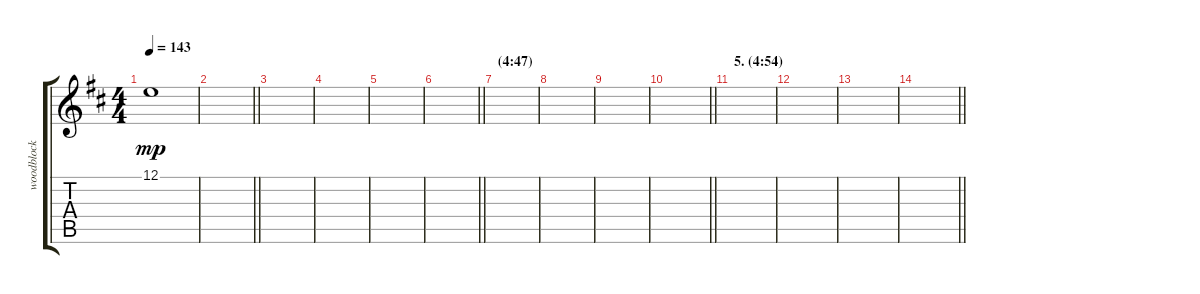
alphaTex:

\track ("woodblock" "woodblock") {instrument tubularbells}
\staff {score tabs}
\tuning (E4 B3 G3 D3 A2 E2) {hide}
\ts (4 4)
\tempo 143
\clef g2
\ks d
12.1.1{dy mp} |
\barLineRight lightlight
|
|
|
|
\barLineRight lightlight
|
\section ("" "(4:47)")
|
|
|
\barLineRight lightlight
|
\section ("" "5. (4:54)")
|
|
|
\barLineRight lightlight
